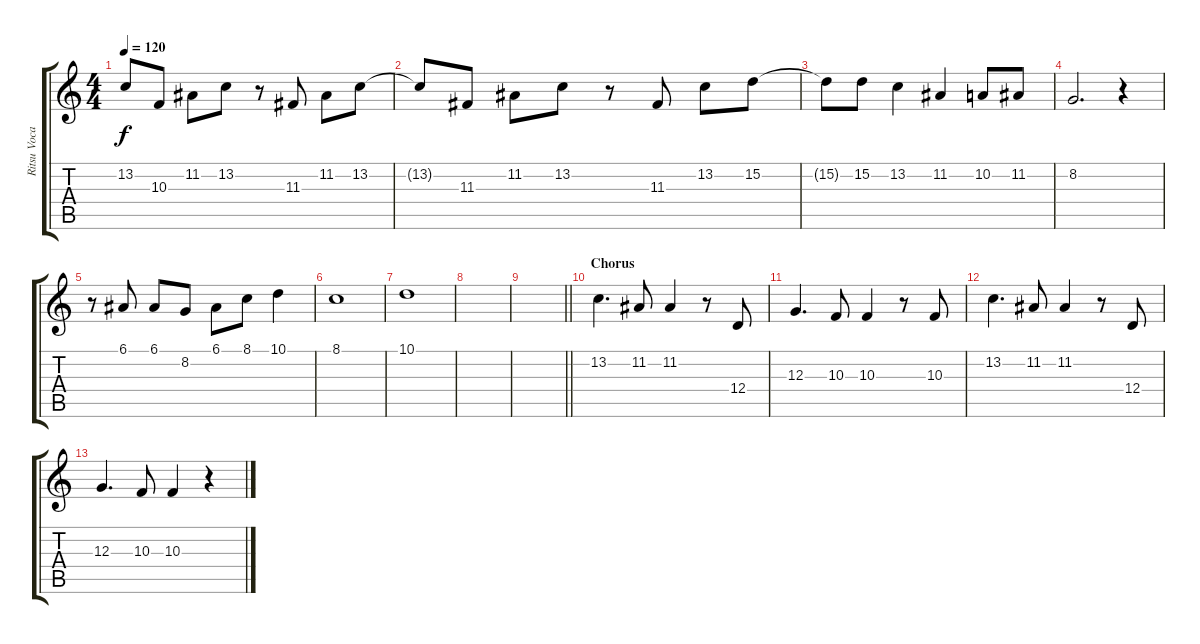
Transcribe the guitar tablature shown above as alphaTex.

\track ("Ritsu Vocals" "Ritsu Voca") {instrument choiraahs}
\staff {score tabs}
\tuning (E4 B3 G3 D3 A2 E2) {hide}
\ts (4 4)
\tempo 120
\clef g2
\ks c
13.2{t}.8{dy f} 10.3.8 11.2.8 13.2.8 r.8 11.3.8 11.2.8 13.2.8 |
13.2{t}.8 11.3.8 11.2.8 13.2.8 r.8 11.3.8 13.2.8 15.2.8 |
15.2{t}.8 15.2.8 13.2.4 11.2.4 10.2.8 11.2.8 |
8.2.2{d} r.4 |
r.8 6.1.8 6.1.8 8.2.8 6.1.8 8.1.8 10.1.4 |
8.1.1 |
10.1.1 |
|
\barLineRight lightlight
|
\section ("" "Chorus")
13.2.4{d} 11.2.8 11.2.4 r.8 12.4.8 |
12.3.4{d} 10.3.8 10.3.4 r.8 10.3.8 |
13.2.4{d} 11.2.8 11.2.4 r.8 12.4.8 |
12.3.4{d} 10.3.8 10.3.4 r.4
